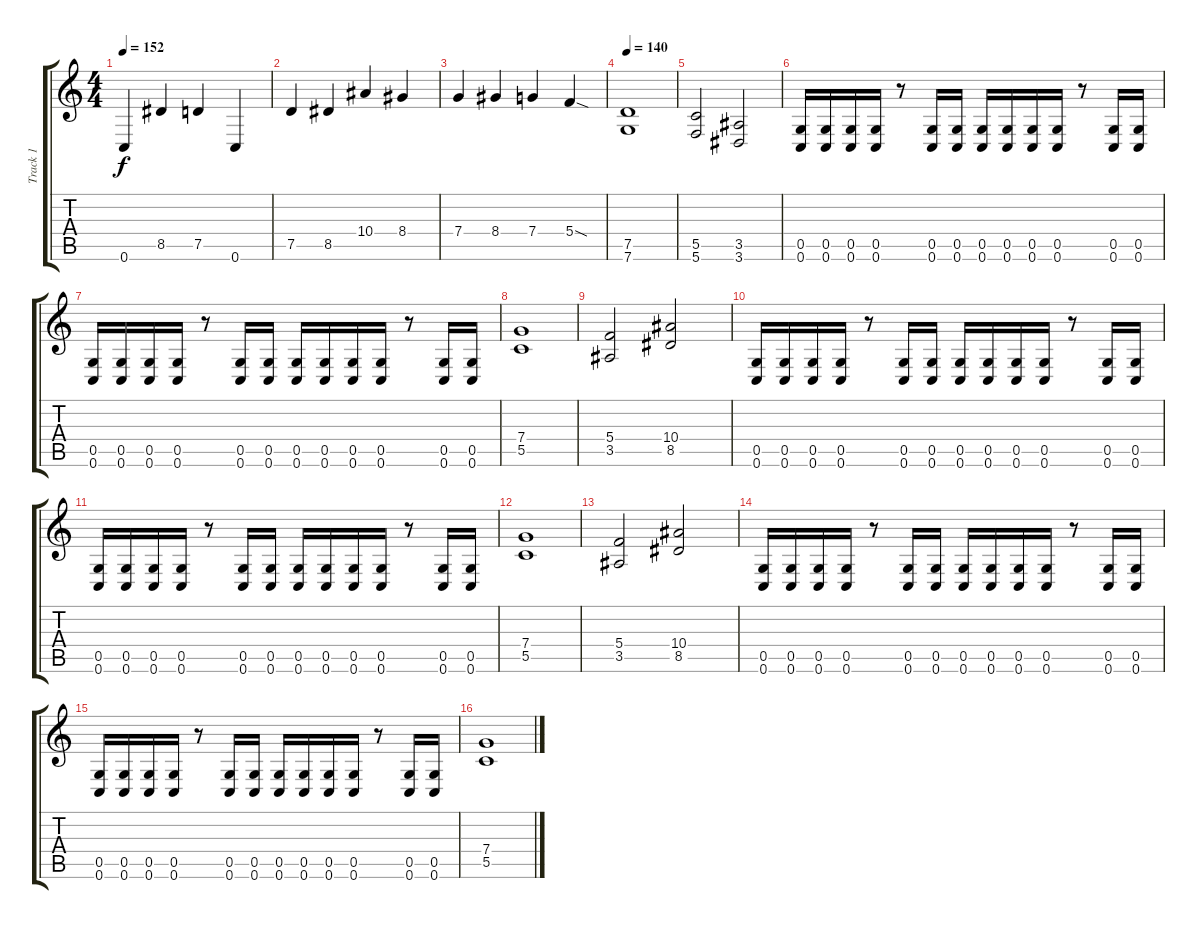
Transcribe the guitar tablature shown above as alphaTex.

\track ("Track 1" "Track 1") {instrument distortionguitar}
\staff {score tabs}
\tuning (D4 A3 F3 C3 G2 C2) {hide}
\ts (4 4)
\tempo 152
\clef g2
\ks c
0.6.4{dy f} 8.5.4 7.5.4 0.6.4 |
7.5.4 8.5.4 10.4.4 8.4.4 |
7.4.4 8.4.4 7.4.4 5.4{sod}.4 |
\tempo 140
(7.5 7.6).1 |
(5.5 5.6).2 (3.5 3.6).2 |
(0.5 0.6).16 (0.5 0.6).16 (0.5 0.6).16 (0.5 0.6).16 r.8 (0.5 0.6).16 (0.5 0.6).16 (0.5 0.6).16 (0.5 0.6).16 (0.5 0.6).16 (0.5 0.6).16 r.8 (0.5 0.6).16 (0.5 0.6).16 |
(0.5 0.6).16 (0.5 0.6).16 (0.5 0.6).16 (0.5 0.6).16 r.8 (0.5 0.6).16 (0.5 0.6).16 (0.5 0.6).16 (0.5 0.6).16 (0.5 0.6).16 (0.5 0.6).16 r.8 (0.5 0.6).16 (0.5 0.6).16 |
(7.4 5.5).1 |
(5.4 3.5).2 (10.4 8.5).2 |
(0.5 0.6).16 (0.5 0.6).16 (0.5 0.6).16 (0.5 0.6).16 r.8 (0.5 0.6).16 (0.5 0.6).16 (0.5 0.6).16 (0.5 0.6).16 (0.5 0.6).16 (0.5 0.6).16 r.8 (0.5 0.6).16 (0.5 0.6).16 |
(0.5 0.6).16 (0.5 0.6).16 (0.5 0.6).16 (0.5 0.6).16 r.8 (0.5 0.6).16 (0.5 0.6).16 (0.5 0.6).16 (0.5 0.6).16 (0.5 0.6).16 (0.5 0.6).16 r.8 (0.5 0.6).16 (0.5 0.6).16 |
(7.4 5.5).1 |
(5.4 3.5).2 (10.4 8.5).2 |
(0.5 0.6).16 (0.5 0.6).16 (0.5 0.6).16 (0.5 0.6).16 r.8 (0.5 0.6).16 (0.5 0.6).16 (0.5 0.6).16 (0.5 0.6).16 (0.5 0.6).16 (0.5 0.6).16 r.8 (0.5 0.6).16 (0.5 0.6).16 |
(0.5 0.6).16 (0.5 0.6).16 (0.5 0.6).16 (0.5 0.6).16 r.8 (0.5 0.6).16 (0.5 0.6).16 (0.5 0.6).16 (0.5 0.6).16 (0.5 0.6).16 (0.5 0.6).16 r.8 (0.5 0.6).16 (0.5 0.6).16 |
(7.4 5.5).1
